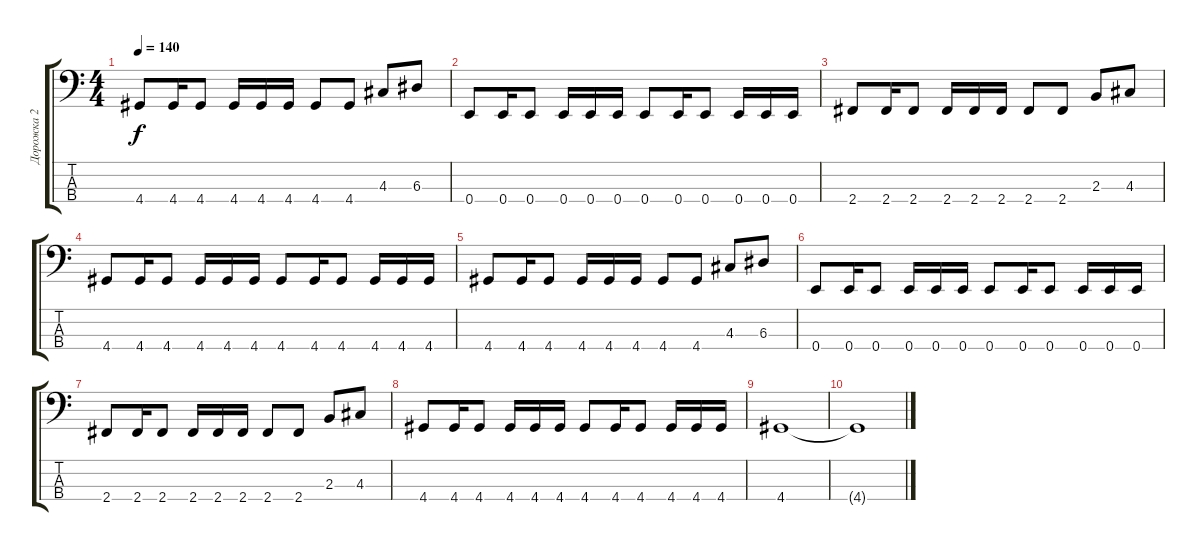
\track ("Дорожка 2" "Дорожка 2") {instrument electricbassfinger}
\staff {score tabs}
\tuning (G2 D2 A1 E1) {hide}
\ts (4 4)
\tempo 140
\clef f4
\ks c
4.4.8{dy f} 4.4.16 4.4.8 4.4.16 4.4.16 4.4.16 4.4.8 4.4.8 4.3.8 6.3.8 |
0.4.8 0.4.16 0.4.8 0.4.16 0.4.16 0.4.16 0.4.8 0.4.16 0.4.8 0.4.16 0.4.16 0.4.16 |
2.4.8 2.4.16 2.4.8 2.4.16 2.4.16 2.4.16 2.4.8 2.4.8 2.3.8 4.3.8 |
4.4.8 4.4.16 4.4.8 4.4.16 4.4.16 4.4.16 4.4.8 4.4.16 4.4.8 4.4.16 4.4.16 4.4.16 |
4.4.8 4.4.16 4.4.8 4.4.16 4.4.16 4.4.16 4.4.8 4.4.8 4.3.8 6.3.8 |
0.4.8 0.4.16 0.4.8 0.4.16 0.4.16 0.4.16 0.4.8 0.4.16 0.4.8 0.4.16 0.4.16 0.4.16 |
2.4.8 2.4.16 2.4.8 2.4.16 2.4.16 2.4.16 2.4.8 2.4.8 2.3.8 4.3.8 |
4.4.8 4.4.16 4.4.8 4.4.16 4.4.16 4.4.16 4.4.8 4.4.16 4.4.8 4.4.16 4.4.16 4.4.16 |
4.4.1 |
4.4{t}.1
